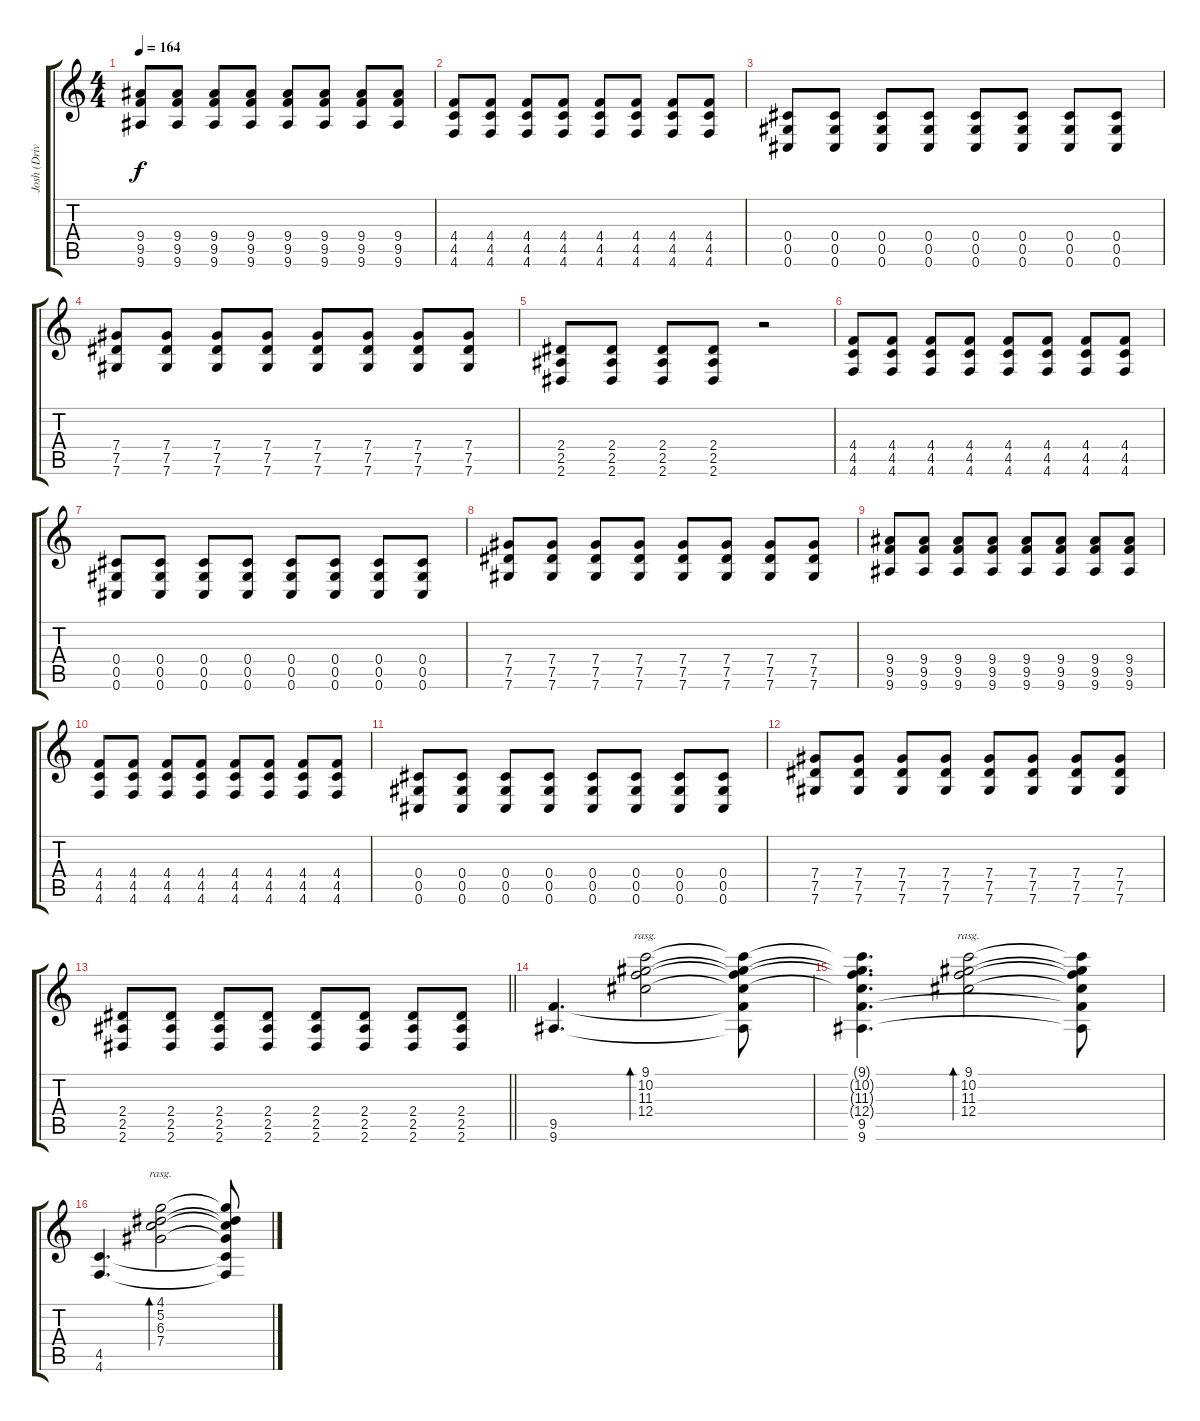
\track ("Josh (Drive)" "Josh (Driv") {instrument overdrivenguitar}
\staff {score tabs}
\tuning (Eb4 Bb3 Gb3 Db3 Ab2 Db2) {hide}
\ts (4 4)
\tempo 164
\clef g2
\ks c
(9.4 9.5 9.6).8{dy f} (9.4 9.5 9.6).8 (9.4 9.5 9.6).8 (9.4 9.5 9.6).8 (9.4 9.5 9.6).8 (9.4 9.5 9.6).8 (9.4 9.5 9.6).8 (9.4 9.5 9.6).8 |
(4.4 4.5 4.6).8 (4.4 4.5 4.6).8 (4.4 4.5 4.6).8 (4.4 4.5 4.6).8 (4.4 4.5 4.6).8 (4.4 4.5 4.6).8 (4.4 4.5 4.6).8 (4.4 4.5 4.6).8 |
(0.4 0.5 0.6).8 (0.4 0.5 0.6).8 (0.4 0.5 0.6).8 (0.4 0.5 0.6).8 (0.4 0.5 0.6).8 (0.4 0.5 0.6).8 (0.4 0.5 0.6).8 (0.4 0.5 0.6).8 |
(7.4 7.5 7.6).8 (7.4 7.5 7.6).8 (7.4 7.5 7.6).8 (7.4 7.5 7.6).8 (7.4 7.5 7.6).8 (7.4 7.5 7.6).8 (7.4 7.5 7.6).8 (7.4 7.5 7.6).8 |
(2.4 2.5 2.6).8 (2.4 2.5 2.6).8 (2.4 2.5 2.6).8 (2.4 2.5 2.6).8 r.2 |
(4.4 4.5 4.6).8 (4.4 4.5 4.6).8 (4.4 4.5 4.6).8 (4.4 4.5 4.6).8 (4.4 4.5 4.6).8 (4.4 4.5 4.6).8 (4.4 4.5 4.6).8 (4.4 4.5 4.6).8 |
(0.4 0.5 0.6).8 (0.4 0.5 0.6).8 (0.4 0.5 0.6).8 (0.4 0.5 0.6).8 (0.4 0.5 0.6).8 (0.4 0.5 0.6).8 (0.4 0.5 0.6).8 (0.4 0.5 0.6).8 |
(7.4 7.5 7.6).8 (7.4 7.5 7.6).8 (7.4 7.5 7.6).8 (7.4 7.5 7.6).8 (7.4 7.5 7.6).8 (7.4 7.5 7.6).8 (7.4 7.5 7.6).8 (7.4 7.5 7.6).8 |
(9.4 9.5 9.6).8 (9.4 9.5 9.6).8 (9.4 9.5 9.6).8 (9.4 9.5 9.6).8 (9.4 9.5 9.6).8 (9.4 9.5 9.6).8 (9.4 9.5 9.6).8 (9.4 9.5 9.6).8 |
(4.4 4.5 4.6).8 (4.4 4.5 4.6).8 (4.4 4.5 4.6).8 (4.4 4.5 4.6).8 (4.4 4.5 4.6).8 (4.4 4.5 4.6).8 (4.4 4.5 4.6).8 (4.4 4.5 4.6).8 |
(0.4 0.5 0.6).8 (0.4 0.5 0.6).8 (0.4 0.5 0.6).8 (0.4 0.5 0.6).8 (0.4 0.5 0.6).8 (0.4 0.5 0.6).8 (0.4 0.5 0.6).8 (0.4 0.5 0.6).8 |
(7.4 7.5 7.6).8 (7.4 7.5 7.6).8 (7.4 7.5 7.6).8 (7.4 7.5 7.6).8 (7.4 7.5 7.6).8 (7.4 7.5 7.6).8 (7.4 7.5 7.6).8 (7.4 7.5 7.6).8 |
\barLineRight lightlight
(2.4 2.5 2.6).8 (2.4 2.5 2.6).8 (2.4 2.5 2.6).8 (2.4 2.5 2.6).8 (2.4 2.5 2.6).8 (2.4 2.5 2.6).8 (2.4 2.5 2.6).8 (2.4 2.5 2.6).8 |
(9.5 9.6).4{d} (9.1 10.2 11.3 12.4).2{bd 240 rasg ii} (9.1{t} 10.2{t} 11.3{t} 12.4{t} 9.5{t} 9.6{t}).8 |
(9.1{t} 10.2{t} 11.3{t} 12.4{t} 9.5 9.6).4{d} (9.1 10.2 11.3 12.4).2{bd 240 rasg ii} (9.1{t} 10.2{t} 11.3{t} 12.4{t} 9.5{t} 9.6{t}).8 |
(4.5 4.6).4{d} (4.1 5.2 6.3 7.4).2{bd 240 rasg ii} (4.1{t} 5.2{t} 6.3{t} 7.4{t} 4.5{t} 4.6{t}).8
